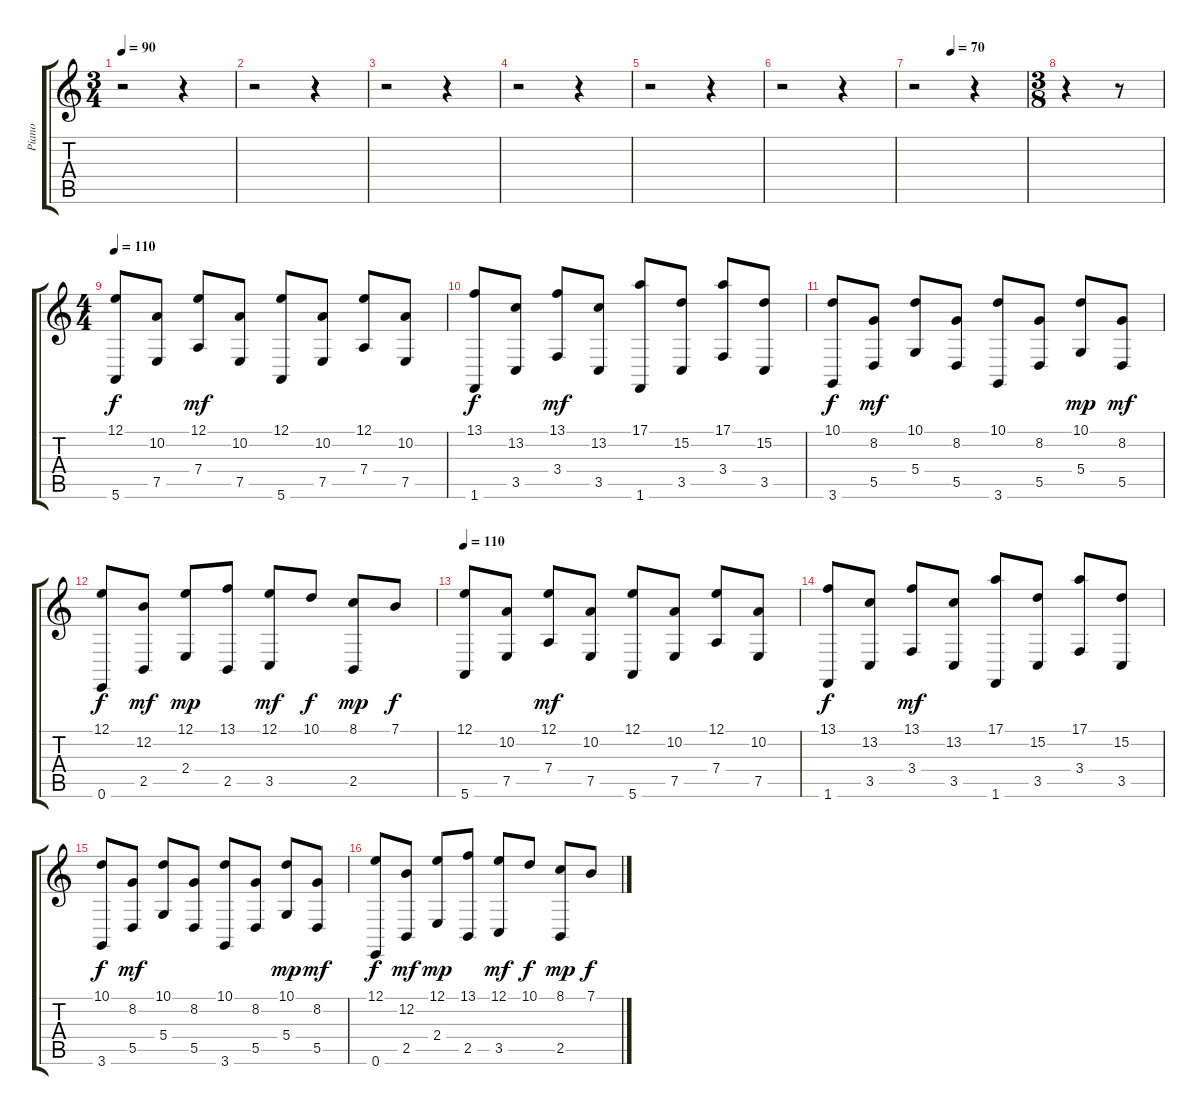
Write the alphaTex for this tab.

\track ("Piano" "Piano") {instrument acousticgrandpiano}
\staff {score tabs}
\tuning (E4 B3 G3 D3 A2 E2) {hide}
\ts (3 4)
\tempo 90
\clef g2
\ks c
r.2{dy f instrument acousticgrandpiano} r.4 |
r.2 r.4 |
r.2 r.4 |
r.2 r.4 |
r.2 r.4 |
r.2 r.4 |
\tempo (70 0.3333333333333333)
r.2 r.4 |
\ts (3 8)
r.4 r.8 |
\ts (4 4)
\tempo 110
(12.1 5.6).8 (10.2 7.5).8 (12.1 7.4).8{dy mf} (10.2 7.5).8 (12.1 5.6).8 (10.2 7.5).8 (12.1 7.4).8 (10.2 7.5).8 |
(13.1 1.6).8{dy f} (13.2 3.5).8 (13.1 3.4).8{dy mf} (13.2 3.5).8 (17.1 1.6).8 (15.2 3.5).8 (17.1 3.4).8 (15.2 3.5).8 |
(10.1 3.6).8{dy f} (8.2 5.5).8{dy mf} (10.1 5.4).8 (8.2 5.5).8 (10.1 3.6).8 (8.2 5.5).8 (10.1 5.4).8{dy mp} (8.2 5.5).8{dy mf} |
(12.1 0.6).8{dy f} (12.2 2.5).8{dy mf} (12.1 2.4).8{dy mp} (13.1 2.5).8 (12.1 3.5).8{dy mf} 10.1.8{dy f} (8.1 2.5).8{dy mp} 7.1.8{dy f} |
\tempo 110
(12.1 5.6).8 (10.2 7.5).8 (12.1 7.4).8{dy mf} (10.2 7.5).8 (12.1 5.6).8 (10.2 7.5).8 (12.1 7.4).8 (10.2 7.5).8 |
(13.1 1.6).8{dy f} (13.2 3.5).8 (13.1 3.4).8{dy mf} (13.2 3.5).8 (17.1 1.6).8 (15.2 3.5).8 (17.1 3.4).8 (15.2 3.5).8 |
(10.1 3.6).8{dy f} (8.2 5.5).8{dy mf} (10.1 5.4).8 (8.2 5.5).8 (10.1 3.6).8 (8.2 5.5).8 (10.1 5.4).8{dy mp} (8.2 5.5).8{dy mf} |
(12.1 0.6).8{dy f} (12.2 2.5).8{dy mf} (12.1 2.4).8{dy mp} (13.1 2.5).8 (12.1 3.5).8{dy mf} 10.1.8{dy f} (8.1 2.5).8{dy mp} 7.1.8{dy f}
